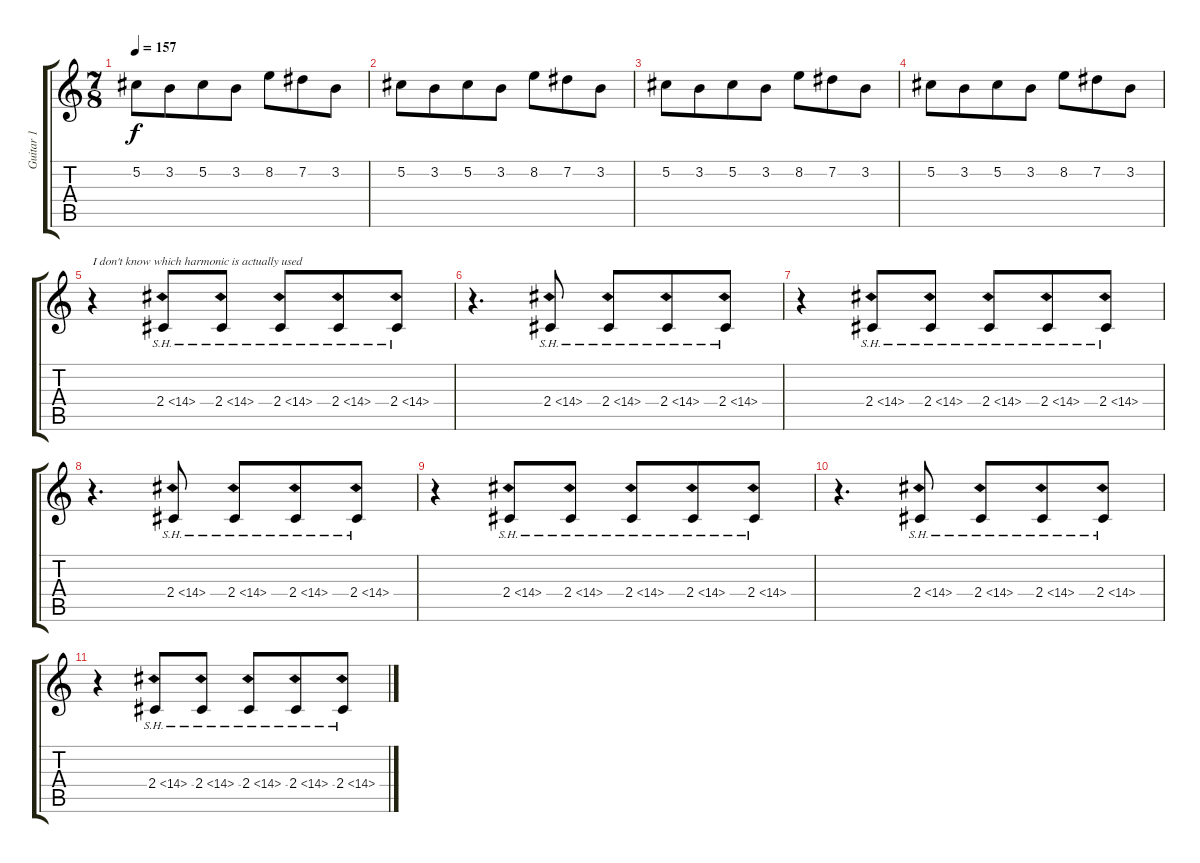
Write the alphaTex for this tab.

\track ("Guitar 1" "Guitar 1") {instrument distortionguitar}
\staff {score tabs}
\tuning (Db4 Ab3 E3 B2 Gb2 B1) {hide}
\ts (7 8)
\tempo 157
\clef g2
\ks c
5.2.8{dy f} 3.2.8 5.2.8 3.2.8 8.2.8 7.2.8 3.2.8 |
5.2.8 3.2.8 5.2.8 3.2.8 8.2.8 7.2.8 3.2.8 |
5.2.8 3.2.8 5.2.8 3.2.8 8.2.8 7.2.8 3.2.8 |
5.2.8 3.2.8 5.2.8 3.2.8 8.2.8 7.2.8 3.2.8 |
r.4{txt "I don't know which harmonic is actually used"} 2.4{sh 12}.8 2.4{sh 12}.8 2.4{sh 12}.8 2.4{sh 12}.8 2.4{sh 12}.8 |
r.4{d} 2.4{sh 12}.8 2.4{sh 12}.8 2.4{sh 12}.8 2.4{sh 12}.8 |
r.4 2.4{sh 12}.8 2.4{sh 12}.8 2.4{sh 12}.8 2.4{sh 12}.8 2.4{sh 12}.8 |
r.4{d} 2.4{sh 12}.8 2.4{sh 12}.8 2.4{sh 12}.8 2.4{sh 12}.8 |
r.4 2.4{sh 12}.8 2.4{sh 12}.8 2.4{sh 12}.8 2.4{sh 12}.8 2.4{sh 12}.8 |
r.4{d} 2.4{sh 12}.8 2.4{sh 12}.8 2.4{sh 12}.8 2.4{sh 12}.8 |
r.4 2.4{sh 12}.8 2.4{sh 12}.8 2.4{sh 12}.8 2.4{sh 12}.8 2.4{sh 12}.8
